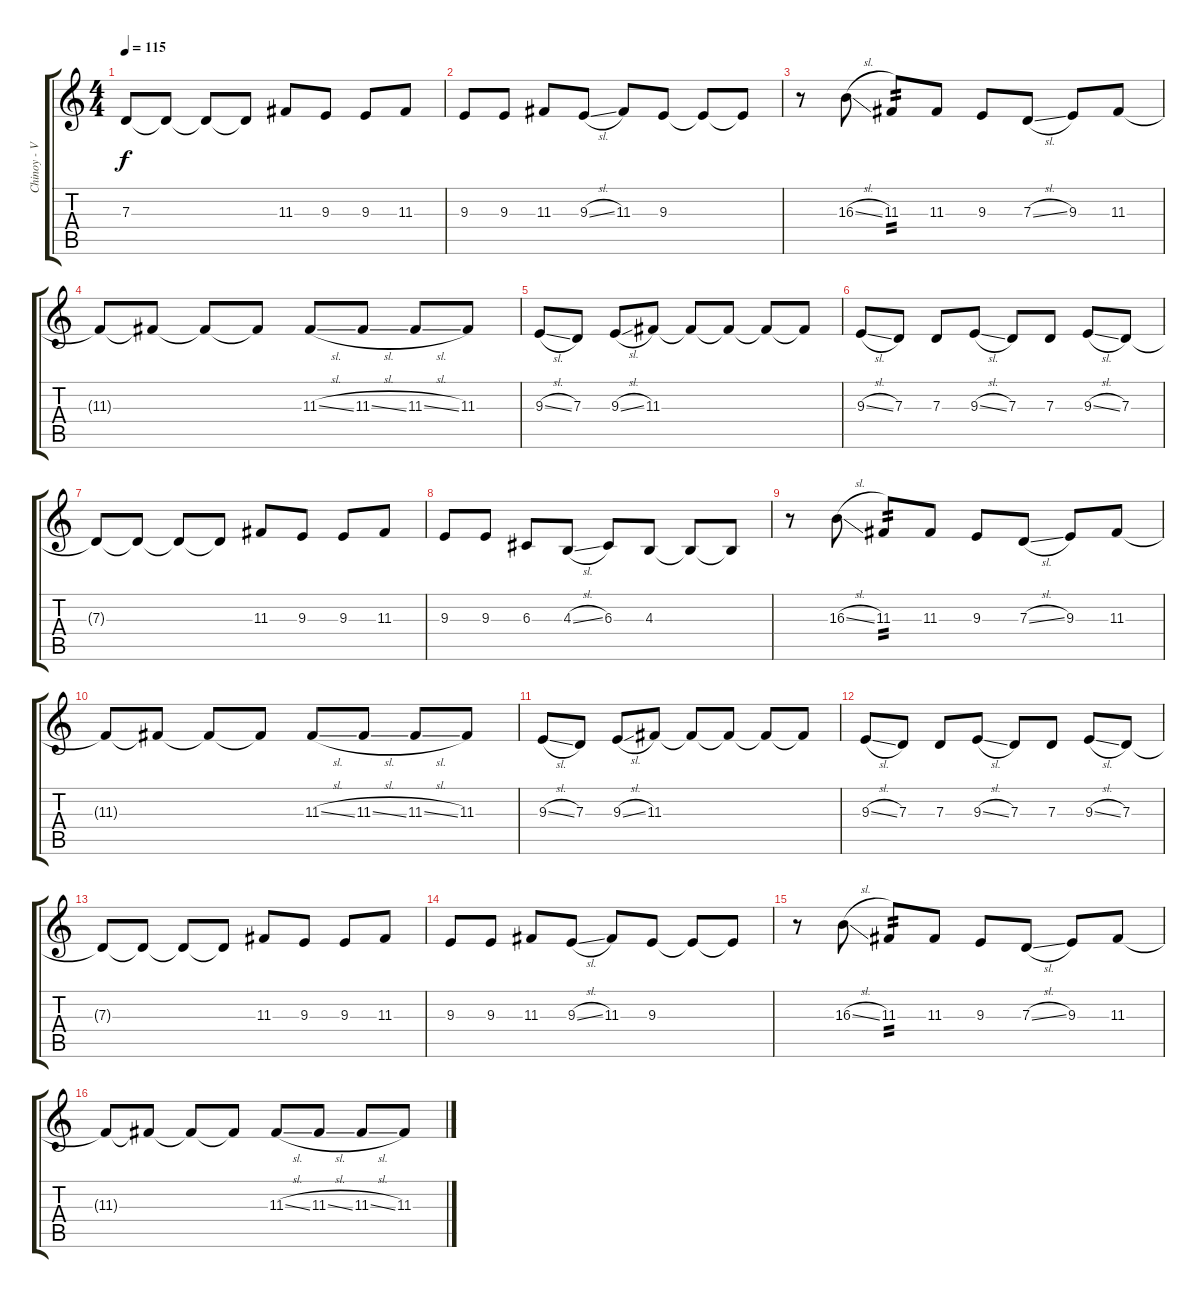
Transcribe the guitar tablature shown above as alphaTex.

\track ("Chinoy - Voz" "Chinoy - V") {instrument synthvoice}
\staff {score tabs}
\tuning (E4 B3 G3 D3 A2 E2) {hide}
\ts (4 4)
\tempo 115
\clef g2
\ks c
7.3{t}.8{dy f} 7.3{t}.8 7.3{t}.8 7.3{t}.8 11.3.8 9.3.8 9.3.8 11.3.8 |
9.3.8 9.3.8 11.3.8 9.3{sl}.8 11.3.8 9.3.8 9.3{t}.8 9.3{t}.8 |
r.8 16.3{sl}.8 11.3.8{tp 2} 11.3.8 9.3.8 7.3{sl}.8 9.3.8 11.3.8 |
11.3{t}.8 11.3{t}.8 11.3{t}.8 11.3{t}.8 11.3{sl}.8 11.3{sl}.8 11.3{sl}.8 11.3.8 |
9.3{sl}.8 7.3.8 9.3{sl}.8 11.3.8 11.3{t}.8 11.3{t}.8 11.3{t}.8 11.3{t}.8 |
9.3{sl}.8 7.3.8 7.3.8 9.3{sl}.8 7.3.8 7.3.8 9.3{sl}.8 7.3.8 |
7.3{t}.8 7.3{t}.8 7.3{t}.8 7.3{t}.8 11.3.8 9.3.8 9.3.8 11.3.8 |
9.3.8 9.3.8 6.3.8 4.3{sl}.8 6.3.8 4.3.8 4.3{t}.8 4.3{t}.8 |
r.8 16.3{sl}.8 11.3.8{tp 2} 11.3.8 9.3.8 7.3{sl}.8 9.3.8 11.3.8 |
11.3{t}.8 11.3{t}.8 11.3{t}.8 11.3{t}.8 11.3{sl}.8 11.3{sl}.8 11.3{sl}.8 11.3.8 |
9.3{sl}.8 7.3.8 9.3{sl}.8 11.3.8 11.3{t}.8 11.3{t}.8 11.3{t}.8 11.3{t}.8 |
9.3{sl}.8 7.3.8 7.3.8 9.3{sl}.8 7.3.8 7.3.8 9.3{sl}.8 7.3.8 |
7.3{t}.8 7.3{t}.8 7.3{t}.8 7.3{t}.8 11.3.8 9.3.8 9.3.8 11.3.8 |
9.3.8 9.3.8 11.3.8 9.3{sl}.8 11.3.8 9.3.8 9.3{t}.8 9.3{t}.8 |
r.8 16.3{sl}.8 11.3.8{tp 2} 11.3.8 9.3.8 7.3{sl}.8 9.3.8 11.3.8 |
11.3{t}.8 11.3{t}.8 11.3{t}.8 11.3{t}.8 11.3{sl}.8 11.3{sl}.8 11.3{sl}.8 11.3.8
